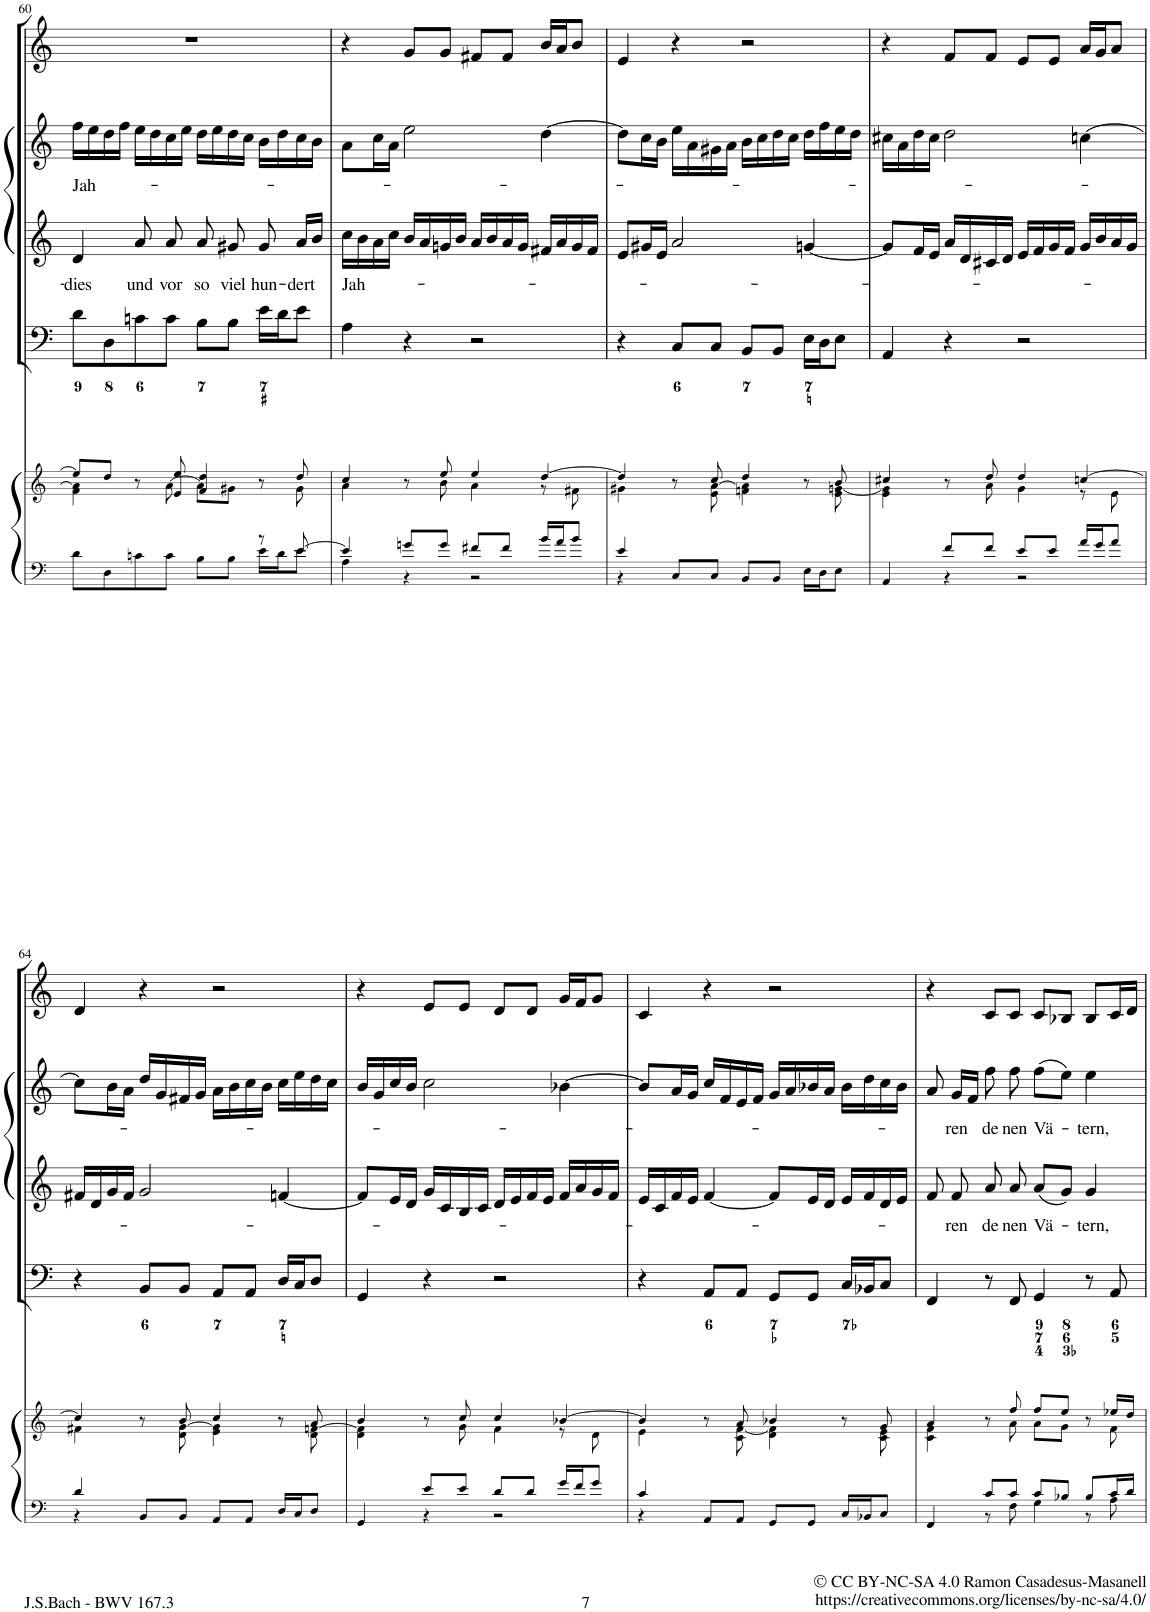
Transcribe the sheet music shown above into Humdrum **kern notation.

**kern	**kern	**kern	**kern	**text	**kern	**text	**kern
*part5	*part5	*part4	*part3	*part3	*part2	*part2	*part1
*staff6	*staff5	*staff4	*staff3	*staff3	*staff2	*staff2	*staff1
*I"Piano reduction	*	*I"Continuo	*I"Alto	*	*I"Soprano	*	*I"Oboe da caccia
*I'Pno	*	*	*	*	*	*	*I'Ob
!!LO:PB:g=z
*clefF4	*clefG2	*clefF4	*clefG2	*	*clefG2	*	*clefG2
*k[]	*k[]	*k[]	*k[]	*	*k[]	*	*k[]
*M4/4	*M4/4	*M4/4	*M4/4	*	*M4/4	*	*M4/4
*met(c)	*met(c)	*met(c)	*met(c)	*	*met(c)	*	*met(c)
=60	=60	=60	=60	=60	=60	=60	=60
*^	*^	*	*	*	*	*	*
!	!	!	!	!	!	!LO:LY:b	!	!LO:LY:b	!
2ryy	8d\L	8ee/L]	4f\ 4a\]	8d\L	4d/	-dies	16ff\LL	Jah-	1r
.	.	.	.	.	.	.	16ee\	.	.
.	8D\	8dd/J	.	8D\	.	.	16dd\	.	.
.	.	.	.	.	.	.	16ff\JJ	.	.
!	!	!	!	!	!	!LO:LY:b	!	!	!
.	8cn\	8r	8ryy	8cn\	8a/	und	16ee\LL	.	.
.	.	.	.	.	.	.	16dd\	.	.
!	!	!	!	!	!	!LO:LY:b	!	!	!
.	8c\J	8e/ 8ee/	[>8a\	8c\J	8a/	vor	16cc\	.	.
.	.	.	.	.	.	.	16ee\JJ	.	.
!	!	!	!	!	!	!LO:LY:b	!	!	!
4ryy	8B\L	4f/ 4dd/	8a\L]	8B\L	8a/	so	16dd\LL	.	.
.	.	.	.	.	.	.	16ee\	.	.
!	!	!	!	!	!	!LO:LY:b	!	!	!
.	8B\J	.	8g#X\J	8B\J	8g#X/	viel	16dd\	.	.
.	.	.	.	.	.	.	16cc\JJ	.	.
!	!	!	!	!	!	!LO:LY:b	!	!	!
8r	16e\LL	8r	8ryy	16e\LL	8g#/	hun-	16b\LL	.	.
.	16d\J	.	.	16d\J	.	.	16dd\	.	.
!	!	!	!	!	!	!LO:LY:b	!	!	!
[8e/	8e\J	8dd/	8g#\	8e\J	16a/LL	-dert	16cc\	.	.
.	.	.	.	.	16b/JJ	.	16b\JJ	.	.
=61	=61	=61	=61	=61	=61	=61	=61	=61	=61
!	!	!	!	!	!	!LO:LY:b	!	!	!
4e/]	4A\	4cc/	4a\	4A\	16cc\LL	Jah-	8a\L	.	4r
.	.	.	.	.	16b\	.	.	.	.
.	.	.	.	.	16a\	.	16cc\L	.	.
.	.	.	.	.	16cc\JJ	.	16a\JJ	.	.
8gn/L	4r	8r	8ryy	4r	16b/LL	.	2ee\	.	8g/L
.	.	.	.	.	16a/	.	.	.	.
8g/J	.	8ee/	8b\	.	16gn/	.	.	.	8g/J
.	.	.	.	.	16b/JJ	.	.	.	.
8f#X/L	2r	4ee/	4a\	2r	16a/LL	.	.	.	8f#X/L
.	.	.	.	.	16b/	.	.	.	.
8f#/J	.	.	.	.	16a/	.	.	.	8f#/J
.	.	.	.	.	16g/JJ	.	.	.	.
16b/LL	.	[4dd/	8r	.	16f#X/LL	.	[4dd\	.	16b/LL
16a/J	.	.	.	.	16a/	.	.	.	16a/J
8b/J	.	.	8f#X\	.	16g/	.	.	.	8b/J
.	.	.	.	.	16f#/JJ	.	.	.	.
=62	=62	=62	=62	=62	=62	=62	=62	=62	=62
4e/	4r	4dd/]	4g#X\	4r	8e/L	.	8dd\L]	.	4e/
.	.	.	.	.	16g#X/L	.	16cc\L	.	.
.	.	.	.	.	16e/JJ	.	16b\JJ	.	.
8C/L	4ryy	8r	8ryy	8C/L	2a/	.	16ee\LL	.	4r
.	.	.	.	.	.	.	16a\	.	.
8C/J	.	8cc/	8e\ [>8a\	8C/J	.	.	16g#X\	.	.
.	.	.	.	.	.	.	16a\JJ	.	.
8BB/L	2ryy	4dd/	4fn\ 4a\]	8BB/L	.	.	16b\LL	.	2r
.	.	.	.	.	.	.	16cc\	.	.
8BB/J	.	.	.	8BB/J	.	.	16dd\	.	.
.	.	.	.	.	.	.	16cc\JJ	.	.
16E\LL	.	8r	8ryy	16E\LL	[4gn/	.	16dd\LL	.	.
16D\J	.	.	.	16D\J	.	.	16ff\	.	.
8E\J	.	8b/	8e\ [8gn\	8E\J	.	.	16ee\	.	.
.	.	.	.	.	.	.	16dd\JJ	.	.
=63	=63	=63	=63	=63	=63	=63	=63	=63	=63
4AA/	4ryy	4cc#X/	4e\ 4g\]	4AA/	8g/L]	.	16cc#X\LL	.	4r
.	.	.	.	.	.	.	16a\	.	.
.	.	.	.	.	16f/L	.	16dd\	.	.
.	.	.	.	.	16e/JJ	.	16cc#\JJ	.	.
8f/L	4r	8r	8ryy	4r	16a/LL	.	2dd\	.	8f/L
.	.	.	.	.	16d/	.	.	.	.
8f/J	.	8dd/	8a\	.	16c#X/	.	.	.	8f/J
.	.	.	.	.	16d/JJ	.	.	.	.
8e/L	2r	4dd/	4g\	2r	16e/LL	.	.	.	8e/L
.	.	.	.	.	16f/	.	.	.	.
8e/J	.	.	.	.	16g/	.	.	.	8e/J
.	.	.	.	.	16f/JJ	.	.	.	.
16a/LL	.	[4ccn/	8r	.	16g/LL	.	[4ccn\	.	16a/LL
16g/J	.	.	.	.	16b/	.	.	.	16g/J
8a/J	.	.	8e\	.	16a/	.	.	.	8a/J
.	.	.	.	.	16g/JJ	.	.	.	.
!!LO:LB:g=z
=64	=64	=64	=64	=64	=64	=64	=64	=64	=64
4d/	4r	4cc/]	4f#X\	4r	16f#X/LL	.	8cc\L]	.	4d/
.	.	.	.	.	16d/	.	.	.	.
.	.	.	.	.	16g/	.	16b\L	.	.
.	.	.	.	.	16f#/JJ	.	16a\JJ	.	.
8BB/L	4ryy	8r	8ryy	8BB/L	2g/	.	16dd/LL	.	4r
.	.	.	.	.	.	.	16g/	.	.
8BB/J	.	8b/	8d\ [>8g\	8BB/J	.	.	16f#X/	.	.
.	.	.	.	.	.	.	16g/JJ	.	.
8AA/L	2ryy	4cc/	4e\ 4g\]	8AA/L	.	.	16a\LL	.	2r
.	.	.	.	.	.	.	16b\	.	.
8AA/J	.	.	.	8AA/J	.	.	16cc\	.	.
.	.	.	.	.	.	.	16b\JJ	.	.
16D/LL	.	8r	8ryy	16D/LL	[4fn/	.	16cc\LL	.	.
16C/J	.	.	.	16C/J	.	.	16ee\	.	.
8D/J	.	8a/	8d\ [>8fn\	8D/J	.	.	16dd\	.	.
.	.	.	.	.	.	.	16cc\JJ	.	.
=65	=65	=65	=65	=65	=65	=65	=65	=65	=65
4GG/	4ryy	4b/	4d\ 4f\]	4GG/	8f/L]	.	16b/LL	.	4r
.	.	.	.	.	.	.	16g/	.	.
.	.	.	.	.	16e/L	.	16cc/	.	.
.	.	.	.	.	16d/JJ	.	16b/JJ	.	.
8e/L	4r	8r	8ryy	4r	16g/LL	.	2cc\	.	8e/L
.	.	.	.	.	16c/	.	.	.	.
8e/J	.	8cc/	8g\	.	16B/	.	.	.	8e/J
.	.	.	.	.	16c/JJ	.	.	.	.
8d/L	2r	4cc/	4f\	2r	16d/LL	.	.	.	8d/L
.	.	.	.	.	16e/	.	.	.	.
8d/J	.	.	.	.	16f/	.	.	.	8d/J
.	.	.	.	.	16e/JJ	.	.	.	.
16g/LL	.	[4b-X/	8r	.	16f/LL	.	[4b-X\	.	16g/LL
16f/J	.	.	.	.	16a/	.	.	.	16f/J
8g/J	.	.	8d\	.	16g/	.	.	.	8g/J
.	.	.	.	.	16f/JJ	.	.	.	.
=66	=66	=66	=66	=66	=66	=66	=66	=66	=66
4c/	4r	4b-/]	4e\	4r	16e/LL	.	8b-/L]	.	4c/
.	.	.	.	.	16c/	.	.	.	.
.	.	.	.	.	16f/	.	16a/L	.	.
.	.	.	.	.	16e/JJ	.	16g/JJ	.	.
8AA/L	4ryy	8r	8ryy	8AA/L	[4f/	.	16cc/LL	.	4r
.	.	.	.	.	.	.	16f/	.	.
8AA/J	.	8a/	8c\ [8f\	8AA/J	.	.	16e/	.	.
.	.	.	.	.	.	.	16f/JJ	.	.
8GG/L	2ryy	4b-X/	4d\ 4f\]	8GG/L	8f/L]	.	16g/LL	.	2r
.	.	.	.	.	.	.	16a/	.	.
8GG/J	.	.	.	8GG/J	16e/L	.	16b-X/	.	.
.	.	.	.	.	16d/JJ	.	16a/JJ	.	.
16C/LL	.	8r	8ryy	16C/LL	16e/LL	.	16b-\LL	.	.
16BB-X/J	.	.	.	16BB-X/J	16f/	.	16dd\	.	.
8C/J	.	8g/	8c\ 8e\	8C/J	16d/	.	16cc\	.	.
.	.	.	.	.	16e/JJ	.	16b-\JJ	.	.
=67	=67	=67	=67	=67	=67	=67	=67	=67	=67
4FF/	4ryy	4a/	4c\ 4f\	4FF/	8f/	.	8a/	.	4r
!	!	!	!	!	!	!LO:LY:b	!	!LO:LY:b	!
.	.	.	.	.	8f/	-ren	16g/LL	-ren	.
.	.	.	.	.	.	.	16f/JJ	.	.
!	!	!	!	!	!	!LO:LY:b	!	!LO:LY:b	!
8c/L	8r	8r	8ryy	8r	8a/	de-	8ff\	de-	8c/L
!	!	!	!	!	!	!LO:LY:b	!	!LO:LY:b	!
8c/J	8F\	8ff/	8a\	8FF/	8a/	-nen	8ff\	-nen	8c/J
!	!	!	!	!	!	!LO:LY:b	!	!LO:LY:b	!
8c/L	4G\	8ff/L	8a\L	4GG/	(8a/L	Vä-	(8ff\L	Vä-	8c/L
8B-X/J	.	8ee/J	8g\J	.	8g/J)	.	8ee\J)	.	8B-X/J
!	!	!	!	!	!	!LO:LY:b	!	!LO:LY:b	!
8B-/L	8r	8r	8ryy	8r	4g/	-tern,	4ee\	-tern,	8B-/L
16c/L	8A\	16ee-X/LL	8f\	8AA/	.	.	.	.	16c/L
16d/JJ	.	16dd/JJ	.	.	.	.	.	.	16d/JJ
*v	*v	*	*	*	*	*	*	*	*
*	*v	*v	*	*	*	*	*	*
=	=	=	=	=	=	=	=
*-	*-	*-	*-	*-	*-	*-	*-
